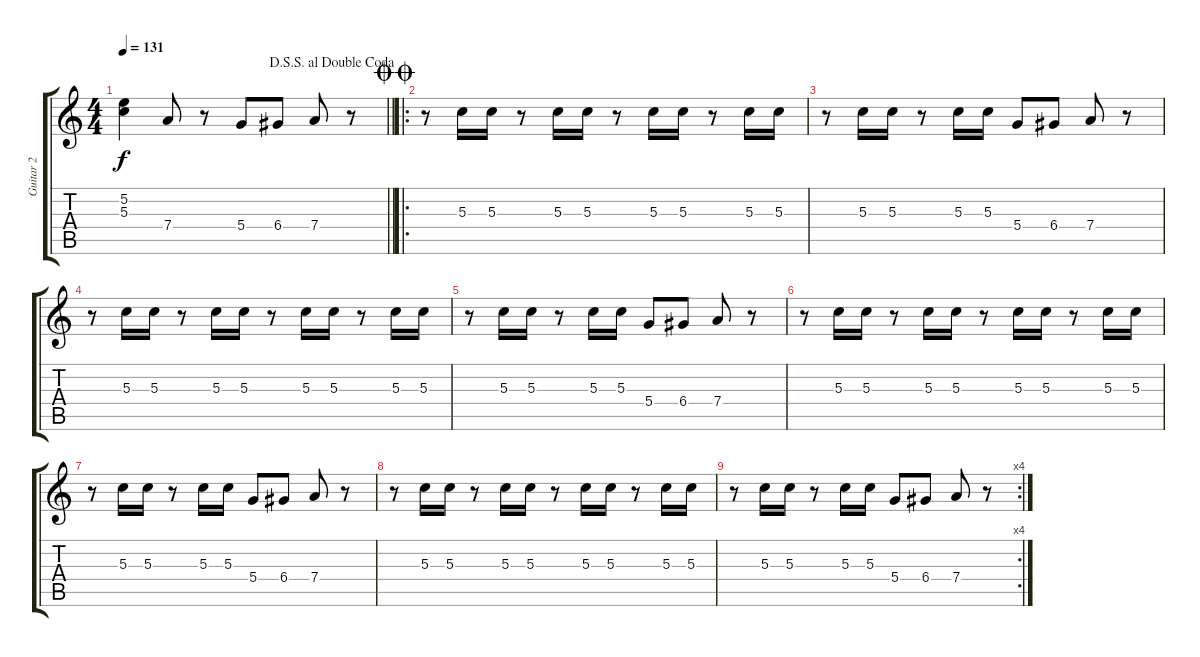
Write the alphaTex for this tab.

\track ("Guitar 2" "Guitar 2") {instrument electricguitarclean}
\staff {score tabs}
\tuning (E4 B3 G3 D3 A2 E2) {hide}
\ts (4 4)
\jump dalsegnosegnoaldoublecoda
\tempo 131
\clef g2
\barLineRight lightlight
\ks c
(5.2 5.3).4{dy f} 7.4.8 r.8 5.4.8 6.4.8 7.4.8 r.8 |
\ro
\jump doublecoda
r.8 5.3.16 5.3.16 r.8 5.3.16 5.3.16 r.8 5.3.16 5.3.16 r.8 5.3.16 5.3.16 |
r.8 5.3.16 5.3.16 r.8 5.3.16 5.3.16 5.4.8 6.4.8 7.4.8 r.8 |
r.8 5.3.16 5.3.16 r.8 5.3.16 5.3.16 r.8 5.3.16 5.3.16 r.8 5.3.16 5.3.16 |
r.8 5.3.16 5.3.16 r.8 5.3.16 5.3.16 5.4.8 6.4.8 7.4.8 r.8 |
r.8 5.3.16 5.3.16 r.8 5.3.16 5.3.16 r.8 5.3.16 5.3.16 r.8 5.3.16 5.3.16 |
r.8 5.3.16 5.3.16 r.8 5.3.16 5.3.16 5.4.8 6.4.8 7.4.8 r.8 |
r.8 5.3.16 5.3.16 r.8 5.3.16 5.3.16 r.8 5.3.16 5.3.16 r.8 5.3.16 5.3.16 |
\rc 4
r.8 5.3.16 5.3.16 r.8 5.3.16 5.3.16 5.4.8 6.4.8 7.4.8 r.8
